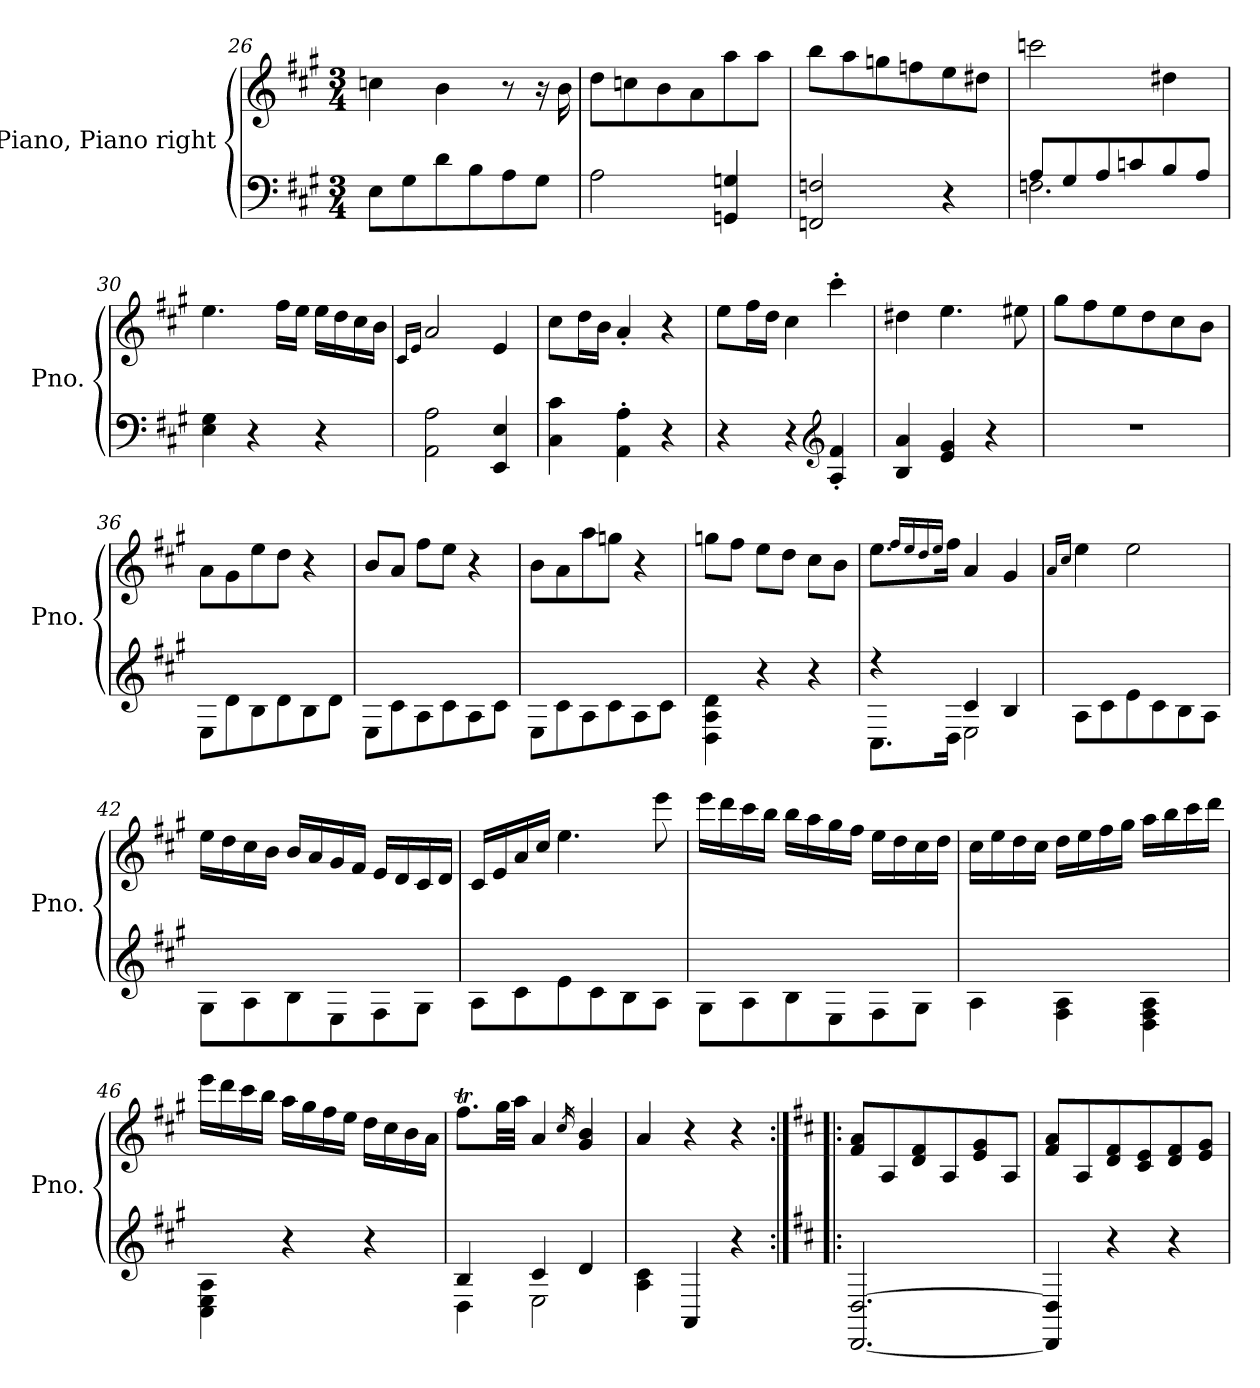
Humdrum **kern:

**kern	**kern
*part1	*part1
*staff2	*staff1
*I"Piano, Piano right	*
*I'Pno.	*
*clefF4	*clefG2
*k[f#c#g#]	*k[f#c#g#]
*M3/4	*M3/4
=26	=26
8E\L	4ccn\
8G#\	.
8d\	4b\
8B\	.
8A\	8r
8G#\J	16r
.	16b\
=27	=27
2A\	8dd\L
.	8ccn\
.	8b\
.	8a\
4GGn/ 4Gn/	8aa\
.	8aa\J
=28	=28
2FFn/ 2Fn/	8bb\L
.	8aa\
.	8ggn\
.	8ffn\
4r	8ee\
.	8dd#X\J
=29	=29
*^	*
8A/L	2.Fn\	2cccn\
8G#/	.	.
8A/	.	.
8cn/	.	.
8B/	.	4dd#X\
8A/J	.	.
*v	*v	*
!!LO:PB:g=z
=30	=30
4E\ 4G#\	4.ee\
4r	.
.	16ff#\LL
.	16ee\JJ
4r	16ee\LL
.	16dd\
.	16cc#\
.	16b\JJ
=31	=31
.	16qc#/LL
.	16qe/JJ
2AA\ 2A\	2a/
4EE/ 4E/	4e/
=32	=32
4C#\ 4c#\	8cc#\L
.	16dd\L
.	16b\JJ
4AA\' 4A\'	4a'/
4r	4r
=33	=33
4r	8ee\L
.	16ff#\L
.	16dd\JJ
4r	4cc#\
*clefG2	*
4A/' 4f#/'	4ccc#'\
=34	=34
4B/ 4a/	4dd#X\
4e/ 4g#/	4.ee\
4r	.
.	8ee#X\
=35	=35
2.r	8gg#\L
.	8ff#\
.	8ee\
.	8dd\
.	8cc#\
.	8b\J
!!LO:LB:g=z
=36	=36
8E\L	8a\L
8d\	8g#\
8B\	8ee\
8d\	8dd\J
8B\	4r
8d\J	.
=37	=37
8E\L	8b/L
8c#\	8a/J
8A\	8ff#\L
8c#\	8ee\J
8A\	4r
8c#\J	.
=38	=38
8E\L	8b\L
8c#\	8a\
8A\	8aa\
8c#\	8ggn\J
8A\	4r
8c#\J	.
=39	=39
4D\ 4A\ 4d\	8ggn\L
.	8ff#\J
4r	8ee\L
.	8dd\J
4r	8cc#\L
.	8b\J
=40	=40
*^	*
4r	8.C#\L	8.ee\L
.	.	16qff#/LL
.	.	16qee/
.	.	16qdd/
.	.	16qee/JJ
.	16D\Jk	16ff#\Jk
4c#/	2E\	4a/
4B/	.	4g#/
*v	*v	*
!!LO:LB:g=z
=41	=41
.	16qa/LL
.	16qcc#/JJ
8A\L	4ee\
8c#\	.
8e\	2ee\
8c#\	.
8B\	.
8A\J	.
=42	=42
8G#\L	16ee\LL
.	16dd\
8A\	16cc#\
.	16b\JJ
8B\	16b/LL
.	16a/
8E\	16g#/
.	16f#/JJ
8F#\	16e/LL
.	16d/
8G#\J	16c#/
.	16d/JJ
=43	=43
8A\L	16c#/LL
.	16e/
8c#\	16a/
.	16cc#/JJ
8e\	4.ee\
8c#\	.
8B\	.
8A\J	8eee\
=44	=44
8G#\L	16eee\LL
.	16ddd\
8A\	16ccc#\
.	16bb\JJ
8B\	16bb\LL
.	16aa\
8E\	16gg#\
.	16ff#\JJ
8F#\	16ee\LL
.	16dd\
8G#\J	16cc#\
.	16dd\JJ
!!LO:LB:g=z
=45	=45
4A\	16cc#\LL
.	16ee\
.	16dd\
.	16cc#\JJ
4F#\ 4A\	16dd\LL
.	16ee\
.	16ff#\
.	16gg#\JJ
4D\ 4F#\ 4A\	16aa\LL
.	16bb\
.	16ccc#\
.	16ddd\JJ
=46	=46
4C#\ 4E\ 4A\	16eee\LL
.	16ddd\
.	16ccc#\
.	16bb\JJ
4r	16aa\LL
.	16gg#\
.	16ff#\
.	16ee\JJ
4r	16dd\LL
.	16cc#\
.	16b\
.	16a\JJ
=47	=47
*^	*
4B/	4D\	8.ff#T\L
.	.	32gg#\LL
.	.	32aa\JJJ
4c#/	2E\	4a/
.	.	16qcc#/
4d/	.	4g#/ 4b/
*v	*v	*
=48	=48
4A\ 4c#\	4a/
4AA/	4r
4r	4r
!!LO:LB:g=z
=49:|!|:	=49:|!|:
*k[f#c#]	*k[f#c#]
[2.DD/ [2.D/	8f#/ 8a/L
.	8A/
.	8d/ 8f#/
.	8A/
.	8e/ 8g/
.	8A/J
=50	=50
4DD/] 4D/]	8f#/ 8a/L
.	8A/
4r	8d/ 8f#/
.	8c#/ 8e/
4r	8d/ 8f#/
.	8e/ 8g/J
=	=
*-	*-
